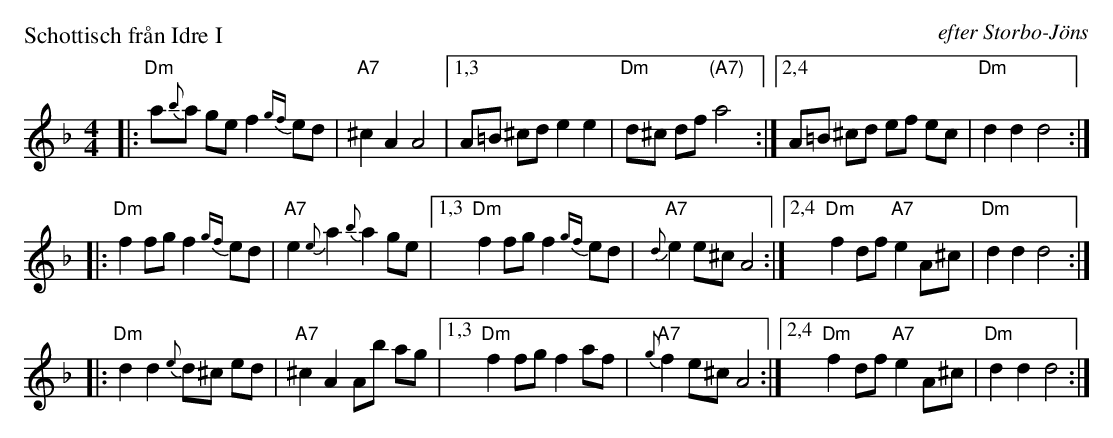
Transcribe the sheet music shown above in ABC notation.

X:1
P: Schottisch fr\aan Idre I
O: efter Storbo-J\"ons
M: 4/4
L: 1/8
K: Dm
|: "Dm"a{b}a ge f2{gf}ed | "A7"^c2 A2 A4 |1,3 A=B ^cd e2 e2 | "Dm"d^c df "(A7)"a4 \
                                        :|2,4 A=B ^cd ef ec | "Dm"d2 d2 d4 :|
|: "Dm"f2 fg f2{gf}ed | "A7"e2 {e}a2 {b}a2 ge |1,3 "Dm"f2 fg f2{gf}ed | "A7"{d}e2 e^c A4 \
                                             :|2,4 "Dm"f2 df "A7"e2 A^c | "Dm"d2 d2 d4 :|
|: "Dm"d2 d2 {e}d^c ed | "A7"^c2 A2 Ab ag |1,3 "Dm"f2 fg f2 af | "A7"{g}f2 e^c A4 \
                                         :|2,4 "Dm"f2 df "A7"e2 A^c | "Dm"d2 d2 d4 :|
